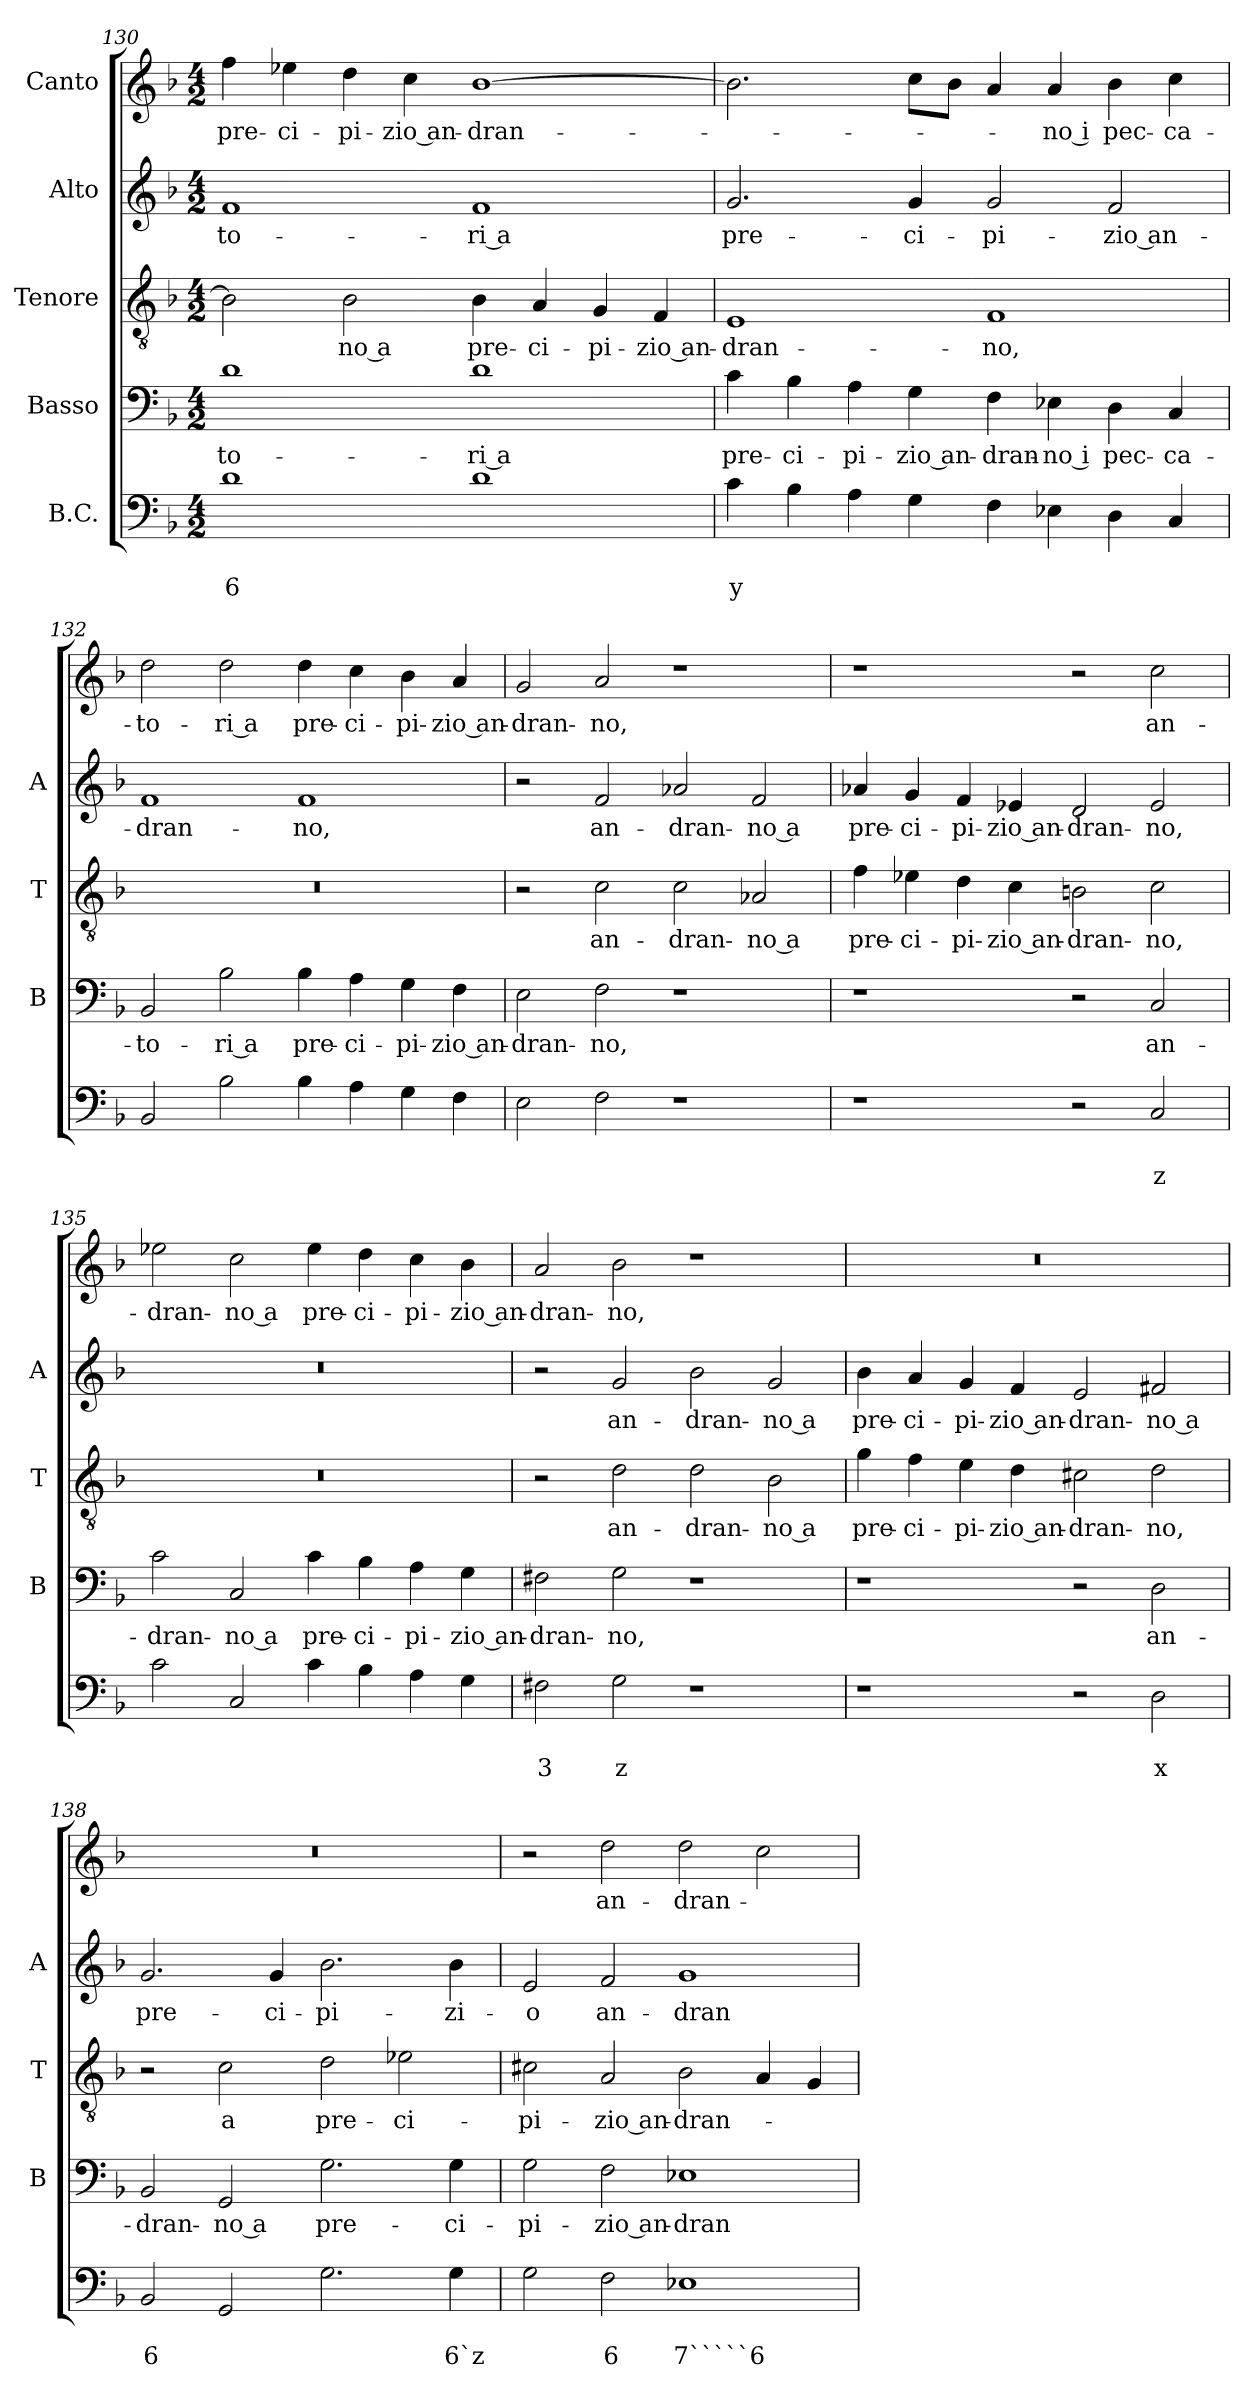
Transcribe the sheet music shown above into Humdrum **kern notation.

**kern	**text	**text	**kern	**text	**kern	**text	**kern	**text	**kern	**text
*part5	*part5	*part5	*part4	*part4	*part3	*part3	*part2	*part2	*part1	*part1
*staff5	*staff5	*staff5	*staff4	*staff4	*staff3	*staff3	*staff2	*staff2	*staff1	*staff1
*I"B.C.	*	*	*I"Basso	*	*I"Tenore	*	*I"Alto	*	*I"Canto	*
*	*	*	*I'B	*	*I'T	*	*I'A	*	*	*
*clefF4	*	*	*clefF4	*	*clefGv2	*	*clefG2	*	*clefG2	*
*k[b-]	*	*	*k[b-]	*	*k[b-]	*	*k[b-]	*	*k[b-]	*
*F:	*	*	*F:	*	*F:	*	*F:	*	*F:	*
*M4/2	*	*	*M4/2	*	*M4/2	*	*M4/2	*	*M4/2	*
=130	=130	=130	=130	=130	=130	=130	=130	=130	=130	=130
!	!	!LO:LY:b	!	!LO:LY:b	!	!	!	!LO:LY:b	!	!LO:LY:b
1d	.	6	1d	-to-	2B-\]	.	1f	-to-	4ff\	pre-
!	!	!	!	!	!	!	!	!	!	!LO:LY:b
.	.	.	.	.	.	.	.	.	4ee-X\	-ci-
!	!	!	!	!	!	!LO:LY:b	!	!	!	!LO:LY:b
.	.	.	.	.	2B-\	-no a	.	.	4dd\	-pi-
!	!	!	!	!	!	!	!	!	!	!LO:LY:b
.	.	.	.	.	.	.	.	.	4cc\	-zio an-
!	!	!	!	!LO:LY:b	!	!LO:LY:b	!	!LO:LY:b	!	!LO:LY:b
1d	.	.	1d	-ri a	4B-\	pre-	1f	-ri a	[1b-	-dran-
!	!	!	!	!	!	!LO:LY:b	!	!	!	!
.	.	.	.	.	4A/	-ci-	.	.	.	.
!	!	!	!	!	!	!LO:LY:b	!	!	!	!
.	.	.	.	.	4G/	-pi-	.	.	.	.
!	!	!	!	!	!	!LO:LY:b	!	!	!	!
.	.	.	.	.	4F/	-zio an-	.	.	.	.
=131	=131	=131	=131	=131	=131	=131	=131	=131	=131	=131
!	!	!LO:LY:b	!	!LO:LY:b	!	!LO:LY:b	!	!LO:LY:b	!	!
4c\	.	y	4c\	pre-	1E	-dran-	2.g/	pre-	2.b-\]	.
!	!	!	!	!LO:LY:b	!	!	!	!	!	!
4B-\	.	.	4B-\	-ci-	.	.	.	.	.	.
!	!	!	!	!LO:LY:b	!	!	!	!	!	!
4A\	.	.	4A\	-pi-	.	.	.	.	.	.
!	!	!	!	!LO:LY:b	!	!	!	!LO:LY:b	!	!
4G\	.	.	4G\	-zio an-	.	.	4g/	-ci-	8cc\L	.
.	.	.	.	.	.	.	.	.	8b-\J	.
!	!	!	!	!LO:LY:b	!	!LO:LY:b	!	!LO:LY:b	!	!
4F\	.	.	4F\	-dran-	1F	-no,	2g/	-pi-	4a/	.
!	!	!	!	!LO:LY:b	!	!	!	!	!	!LO:LY:b
4E-X\	.	.	4E-X\	-no i	.	.	.	.	4a/	-no i
!	!	!	!	!LO:LY:b	!	!	!	!LO:LY:b	!	!LO:LY:b
4D\	.	.	4D\	pec-	.	.	2f/	-zio an-	4b-\	pec-
!	!	!	!	!LO:LY:b	!	!	!	!	!	!LO:LY:b
4C/	.	.	4C/	-ca-	.	.	.	.	4cc\	-ca-
!!LO:PB:g=z
=132	=132	=132	=132	=132	=132	=132	=132	=132	=132	=132
!	!	!	!	!LO:LY:b	!	!	!	!LO:LY:b	!	!LO:LY:b
2BB-/	.	.	2BB-/	-to-	0r	.	1f	-dran-	2dd\	-to-
!	!	!	!	!LO:LY:b	!	!	!	!	!	!LO:LY:b
2B-\	.	.	2B-\	-ri a	.	.	.	.	2dd\	-ri a
!	!	!	!	!LO:LY:b	!	!	!	!LO:LY:b	!	!LO:LY:b
4B-\	.	.	4B-\	pre-	.	.	1f	-no,	4dd\	pre-
!	!	!	!	!LO:LY:b	!	!	!	!	!	!LO:LY:b
4A\	.	.	4A\	-ci-	.	.	.	.	4cc\	-ci-
!	!	!	!	!LO:LY:b	!	!	!	!	!	!LO:LY:b
4G\	.	.	4G\	-pi-	.	.	.	.	4b-\	-pi-
!	!	!	!	!LO:LY:b	!	!	!	!	!	!LO:LY:b
4F\	.	.	4F\	-zio an-	.	.	.	.	4a/	-zio an-
=133	=133	=133	=133	=133	=133	=133	=133	=133	=133	=133
!	!	!	!	!LO:LY:b	!	!	!	!	!	!LO:LY:b
2E\	.	.	2E\	-dran-	2r	.	2r	.	2g/	-dran-
!	!	!	!	!LO:LY:b	!	!LO:LY:b	!	!LO:LY:b	!	!LO:LY:b
2F\	.	.	2F\	-no,	2c\	an-	2f/	an-	2a/	-no,
!	!	!	!	!	!	!LO:LY:b	!	!LO:LY:b	!	!
1r	.	.	1r	.	2c\	-dran-	2a-X/	-dran-	1r	.
!	!	!	!	!	!	!LO:LY:b	!	!LO:LY:b	!	!
.	.	.	.	.	2A-X/	-no a	2f/	-no a	.	.
=134	=134	=134	=134	=134	=134	=134	=134	=134	=134	=134
!	!	!	!	!	!	!LO:LY:b	!	!LO:LY:b	!	!
1r	.	.	1r	.	4f\	pre-	4a-X/	pre-	1r	.
!	!	!	!	!	!	!LO:LY:b	!	!LO:LY:b	!	!
.	.	.	.	.	4e-X\	-ci-	4g/	-ci-	.	.
!	!	!	!	!	!	!LO:LY:b	!	!LO:LY:b	!	!
.	.	.	.	.	4d\	-pi-	4f/	-pi-	.	.
!	!	!	!	!	!	!LO:LY:b	!	!LO:LY:b	!	!
.	.	.	.	.	4c\	-zio an-	4e-X/	-zio an-	.	.
!	!	!	!	!	!	!LO:LY:b	!	!LO:LY:b	!	!
2r	.	.	2r	.	2Bn\	-dran-	2d/	-dran-	2r	.
!	!	!LO:LY:b	!	!LO:LY:b	!	!LO:LY:b	!	!LO:LY:b	!	!LO:LY:b
2C/	.	z	2C/	an-	2c\	-no,	2e-/	-no,	2cc\	an-
=135	=135	=135	=135	=135	=135	=135	=135	=135	=135	=135
!	!	!	!	!LO:LY:b	!	!	!	!	!	!LO:LY:b
2c\	.	.	2c\	-dran-	0r	.	0r	.	2ee-X\	-dran-
!	!	!	!	!LO:LY:b	!	!	!	!	!	!LO:LY:b
2C/	.	.	2C/	-no a	.	.	.	.	2cc\	-no a
!	!	!	!	!LO:LY:b	!	!	!	!	!	!LO:LY:b
4c\	.	.	4c\	pre-	.	.	.	.	4ee-\	pre-
!	!	!	!	!LO:LY:b	!	!	!	!	!	!LO:LY:b
4B-\	.	.	4B-\	-ci-	.	.	.	.	4dd\	-ci-
!	!	!	!	!LO:LY:b	!	!	!	!	!	!LO:LY:b
4A\	.	.	4A\	-pi-	.	.	.	.	4cc\	-pi-
!	!	!	!	!LO:LY:b	!	!	!	!	!	!LO:LY:b
4G\	.	.	4G\	-zio an-	.	.	.	.	4b-\	-zio an-
!!LO:LB:g=z
=136	=136	=136	=136	=136	=136	=136	=136	=136	=136	=136
!	!	!LO:LY:b	!	!LO:LY:b	!	!	!	!	!	!LO:LY:b
2F#X\	.	3	2F#X\	-dran-	2r	.	2r	.	2a/	-dran-
!	!	!LO:LY:b	!	!LO:LY:b	!	!LO:LY:b	!	!LO:LY:b	!	!LO:LY:b
2G\	.	z	2G\	-no,	2d\	an-	2g/	an-	2b-\	-no,
!	!	!	!	!	!	!LO:LY:b	!	!LO:LY:b	!	!
1r	.	.	1r	.	2d\	-dran-	2b-\	-dran-	1r	.
!	!	!	!	!	!	!LO:LY:b	!	!LO:LY:b	!	!
.	.	.	.	.	2B-\	-no a	2g/	-no a	.	.
=137	=137	=137	=137	=137	=137	=137	=137	=137	=137	=137
!	!	!	!	!	!	!LO:LY:b	!	!LO:LY:b	!	!
1r	.	.	1r	.	4g\	pre-	4b-\	pre-	0r	.
!	!	!	!	!	!	!LO:LY:b	!	!LO:LY:b	!	!
.	.	.	.	.	4f\	-ci-	4a/	-ci-	.	.
!	!	!	!	!	!	!LO:LY:b	!	!LO:LY:b	!	!
.	.	.	.	.	4e\	-pi-	4g/	-pi-	.	.
!	!	!	!	!	!	!LO:LY:b	!	!LO:LY:b	!	!
.	.	.	.	.	4d\	-zio an-	4f/	-zio an-	.	.
!	!	!	!	!	!	!LO:LY:b	!	!LO:LY:b	!	!
2r	.	.	2r	.	2c#X\	-dran-	2e/	-dran-	.	.
!	!	!LO:LY:b	!	!LO:LY:b	!	!LO:LY:b	!	!LO:LY:b	!	!
2D\	.	x	2D\	an-	2d\	-no,	2f#X/	-no a	.	.
=138	=138	=138	=138	=138	=138	=138	=138	=138	=138	=138
!	!	!LO:LY:b	!	!LO:LY:b	!	!	!	!LO:LY:b	!	!
2BB-/	.	6	2BB-/	-dran-	2r	.	2.g/	pre-	0r	.
!	!	!	!	!LO:LY:b	!	!LO:LY:b	!	!	!	!
2GG/	.	.	2GG/	-no a	2c\	a	.	.	.	.
!	!	!	!	!	!	!	!	!LO:LY:b	!	!
.	.	.	.	.	.	.	4g/	-ci-	.	.
!	!	!	!	!LO:LY:b	!	!LO:LY:b	!	!LO:LY:b	!	!
2.G\	.	.	2.G\	pre-	2d\	pre-	2.b-\	-pi-	.	.
!	!	!	!	!	!	!LO:LY:b	!	!	!	!
.	.	.	.	.	2e-X\	-ci-	.	.	.	.
!	!	!LO:LY:b	!	!LO:LY:b	!	!	!	!LO:LY:b	!	!
4G\	.	6`z	4G\	-ci-	.	.	4b-\	-zi-	.	.
=139	=139	=139	=139	=139	=139	=139	=139	=139	=139	=139
!	!	!	!	!LO:LY:b	!	!LO:LY:b	!	!LO:LY:b	!	!
2G\	.	.	2G\	-pi-	2c#X\	-pi-	2e/	-o	2r	.
!	!	!LO:LY:b	!	!LO:LY:b	!	!LO:LY:b	!	!LO:LY:b	!	!LO:LY:b
2F\	.	6	2F\	-zio an-	2A/	-zio an-	2f/	an-	2dd\	an-
!	!	!LO:LY:b	!	!LO:LY:b	!	!LO:LY:b	!	!LO:LY:b	!	!LO:LY:b
1E-X	.	7`````6	1E-X	-dran-	2B-\	-dran-	1g	-dran-	2dd\	-dran-
.	.	.	.	.	4A/	.	.	.	2cc\	.
.	.	.	.	.	4G/	.	.	.	.	.
=	=	=	=	=	=	=	=	=	=	=
*-	*-	*-	*-	*-	*-	*-	*-	*-	*-	*-
